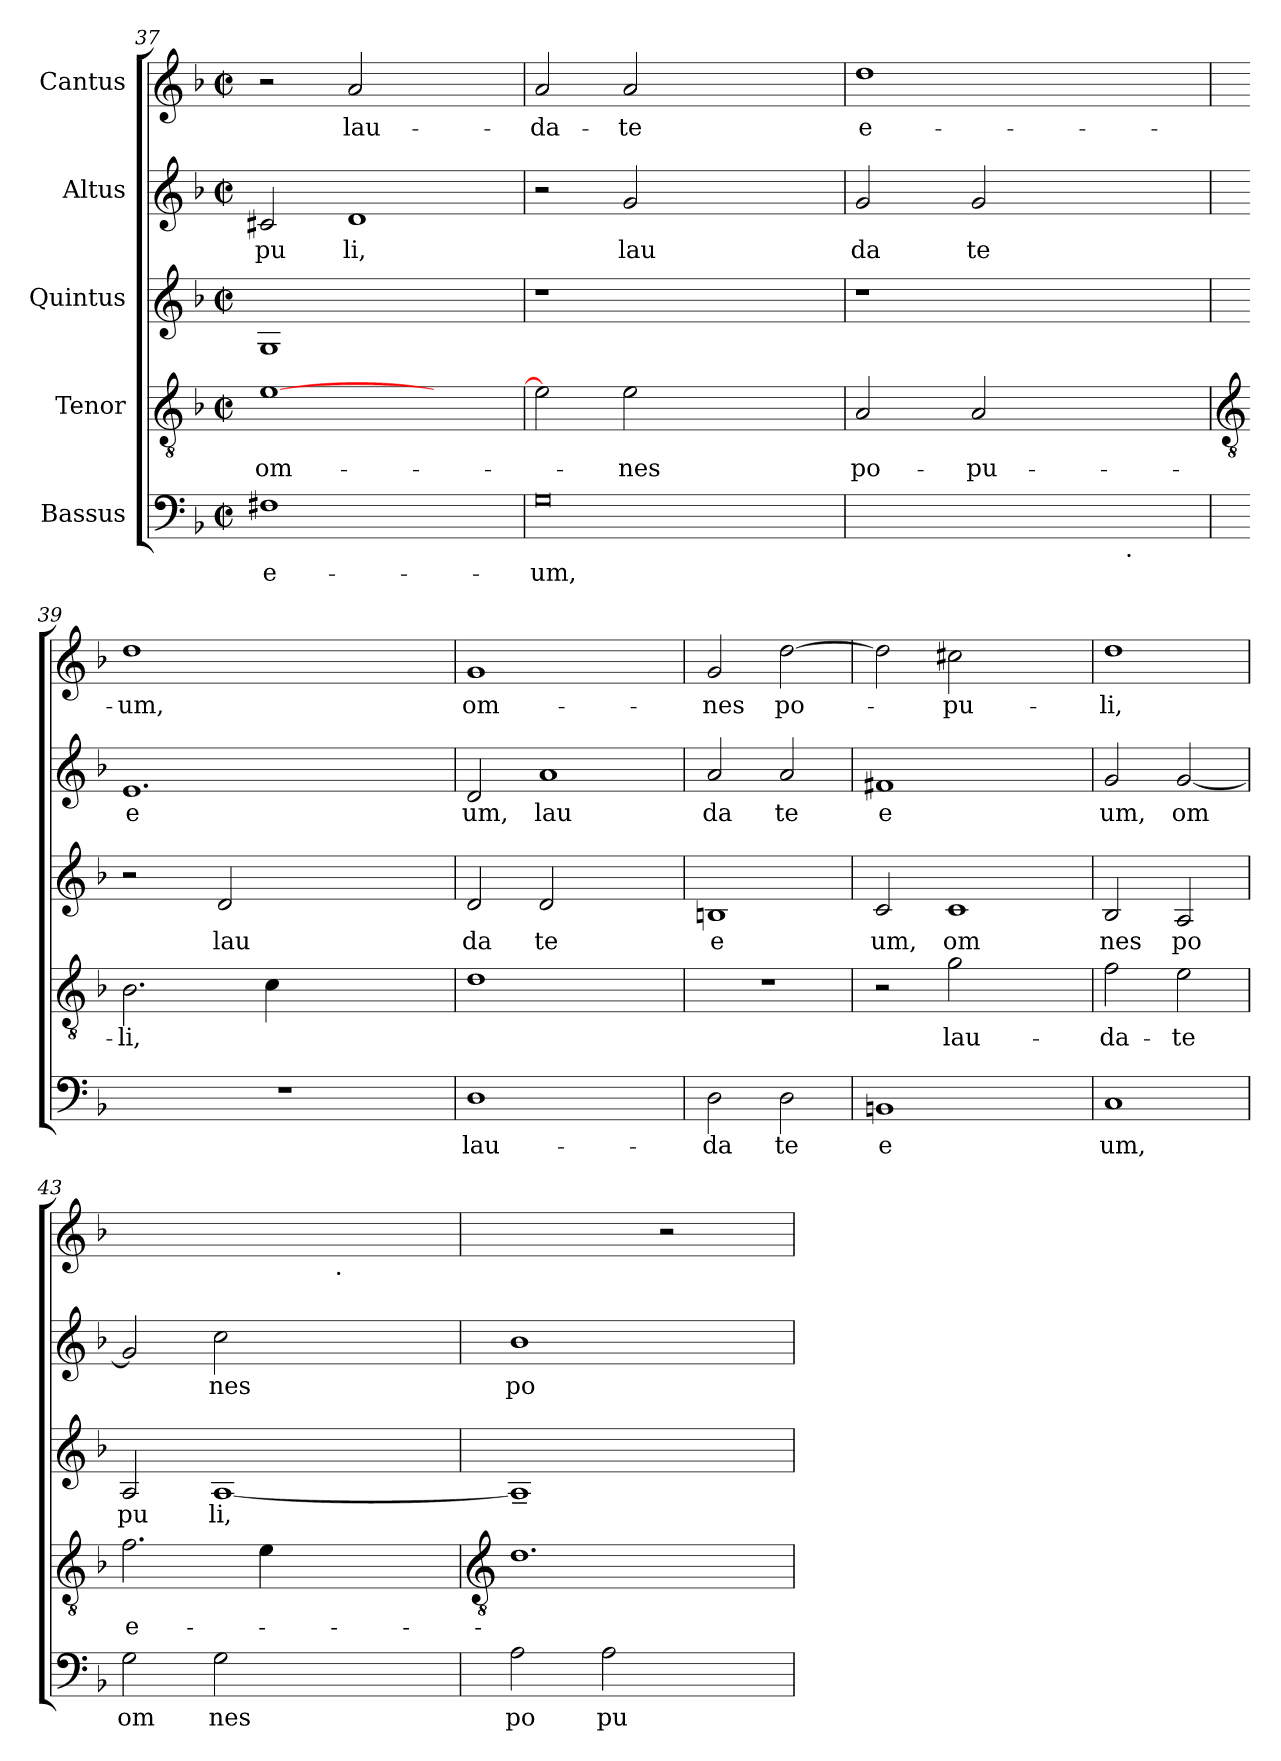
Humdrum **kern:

**kern	**text	**kern	**text	**kern	**text	**kern	**text	**kern	**text
*part5	*part5	*part4	*part4	*part3	*part3	*part2	*part2	*part1	*part1
*staff5	*staff5	*staff4	*staff4	*staff3	*staff3	*staff2	*staff2	*staff1	*staff1
*I"Bassus	*	*I"Tenor	*	*I"Quintus	*	*I"Altus	*	*I"Cantus	*
*clefF4	*	*clefGv2	*	*clefG2	*	*clefG2	*	*clefG2	*
*k[b-]	*	*k[b-]	*	*k[b-]	*	*k[b-]	*	*k[b-]	*
*F:	*	*F:	*	*F:	*	*F:	*	*F:	*
*M2/2	*	*M2/2	*	*M2/2	*	*M2/2	*	*M2/2	*
*met(c|)	*	*met(c|)	*	*met(c|)	*	*met(c|)	*	*met(c|)	*
=37	=37	=37	=37	=37	=37	=37	=37	=37	=37
!	!LO:LY:b	!	!LO:LY:b	!	!	!	!LO:LY:b	!	!
1F#X	e-	[1e	om-	1G	.	2c#X/	pu	2r	.
!	!	!	!	!	!	!	!LO:LY:b	!	!LO:LY:b
.	.	.	.	.	.	1d	li,	2a/	lau-
2ryy	.	2ryy	.	2ryy	.	.	.	2ryy	.
!!LO:LB:g=z
=38	=38	=38	=38	=38	=38	=38	=38	=38	=38
!	!LO:LY:b	!	!	!	!	!	!	!	!LO:LY:b
0G	-um,	2e\]	.	1r	.	2r	.	2a/	-da-
!	!	!	!LO:LY:b	!	!	!	!LO:LY:b	!	!LO:LY:b
.	.	2e\	-nes	.	.	2g/	lau	2a/	-te
.	.	1ryy	.	1ryy	.	1ryy	.	1ryy	.
!!LO:LB:g=z
=39	=39	=39	=39	=39	=39	=39	=39	=39	=39
!	!	!	!LO:LY:b	!	!	!	!LO:LY:b	!	!LO:LY:b
4ryy	.	2A/	po-	1r	.	2g/	da	1dd	e-
4ryy	.	.	.	.	.	.	.	.	.
!	!	!	!LO:LY:b	!	!	!	!LO:LY:b	!	!
4ryy	.	2A/	-pu-	.	.	2g/	te	.	.
32ryy	.	.	.	.	.	.	.	.	.
32ryy	.	.	.	.	.	.	.	.	.
32ryy	.	.	.	.	.	.	.	.	.
32ryy	.	.	.	.	.	.	.	.	.
32ryy	.	.	.	.	.	.	.	.	.
32ryy	.	.	.	.	.	.	.	.	.
!LO:TX:b:t=.	!	!	!	!	!	!	!	!	!
32ryy	.	.	.	.	.	.	.	.	.
4ryy	.	.	.	.	.	.	.	.	.
.	.	8..ryy	.	8..ryy	.	8..ryy	.	8..ryy	.
!!LO:LB:g=z
=39A	=39A	=39A	=39A	=39A	=39A	=39A	=39A	=39A	=39A
*	*	*clefGv2	*	*	*	*	*	*	*
!	!	!	!LO:LY:b	!	!	!	!LO:LY:b	!	!LO:LY:b
4ryy	.	2.B-\	-li,	2r	.	1.e	e	1dd	-um,
4ryy	.	.	.	.	.	.	.	.	.
!	!	!	!	!	!LO:LY:b	!	!	!	!
4ryy	.	.	.	2d/	lau	.	.	.	.
32ryy	.	4c\	.	.	.	.	.	.	.
1r	.	.	.	.	.	.	.	.	.
.	.	2ryy	.	2ryy	.	.	.	2ryy	.
.	.	4ryy	.	4ryy	.	4ryy	.	4ryy	.
.	.	32ryy	.	32ryy	.	32ryy	.	32ryy	.
!!LO:LB:g=z
=40	=40	=40	=40	=40	=40	=40	=40	=40	=40
!	!LO:LY:b	!	!	!	!LO:LY:b	!	!LO:LY:b	!	!LO:LY:b
1D	lau-	1d	.	2d/	da	2d/	um,	1g	om-
!	!	!	!	!	!LO:LY:b	!	!LO:LY:b	!	!
.	.	.	.	2d/	te	1a	lau	.	.
2ryy	.	2ryy	.	2ryy	.	.	.	2ryy	.
!!LO:LB:g=z
=40A	=40A	=40A	=40A	=40A	=40A	=40A	=40A	=40A	=40A
!	!LO:LY:b	!	!	!	!LO:LY:b	!	!LO:LY:b	!	!LO:LY:b
2D\	-da	1r	.	1Bn	e	2a/	da	2g/	-nes
!	!LO:LY:b	!	!	!	!	!	!LO:LY:b	!	!LO:LY:b
2D\	te	.	.	.	.	2a/	te	[2dd\	po-
!!LO:LB:g=z
=41A	=41A	=41A	=41A	=41A	=41A	=41A	=41A	=41A	=41A
!	!LO:LY:b	!	!	!	!LO:LY:b	!	!LO:LY:b	!	!
1BBn	e	2r	.	2c/	um,	1f#X	e	2dd\]	.
!	!	!	!LO:LY:b	!	!LO:LY:b	!	!	!	!LO:LY:b
.	.	2g\	lau-	1c	om	.	.	2cc#X\	-pu-
2ryy	.	2ryy	.	.	.	2ryy	.	2ryy	.
=42A	=42A	=42A	=42A	=42A	=42A	=42A	=42A	=42A	=42A
!	!LO:LY:b	!	!LO:LY:b	!	!LO:LY:b	!	!LO:LY:b	!	!LO:LY:b
1C	um,	2f\	-da-	2B-/	nes	2g/	um,	1dd	-li,
!	!	!	!LO:LY:b	!	!LO:LY:b	!	!LO:LY:b	!	!
.	.	2e\	-te	2A/	po	[2g/	om	.	.
!!LO:LB:g=z
=43	=43	=43	=43	=43	=43	=43	=43	=43	=43
!	!LO:LY:b	!	!LO:LY:b	!	!LO:LY:b	!	!	!	!
2G\	om	2.f\	e-	2A/	pu	2g/]	.	4ryy	.
.	.	.	.	.	.	.	.	4ryy	.
!	!LO:LY:b	!	!	!	!LO:LY:b	!	!LO:LY:b	!	!
2G\	nes	.	.	[1A	li,	2cc\	nes	4ryy	.
.	.	4e\	.	.	.	.	.	32ryy	.
.	.	.	.	.	.	.	.	32ryy	.
.	.	.	.	.	.	.	.	32ryy	.
.	.	.	.	.	.	.	.	32ryy	.
.	.	.	.	.	.	.	.	32ryy	.
.	.	.	.	.	.	.	.	32ryy	.
!	!	!	!	!	!	!	!	!LO:TX:b:t=.	!
.	.	.	.	.	.	.	.	32ryy	.
.	.	.	.	.	.	.	.	4ryy	.
2ryy	.	2ryy	.	.	.	2ryy	.	.	.
.	.	.	.	.	.	.	.	4ryy	.
.	.	.	.	.	.	.	.	32ryy	.
!!LO:LB:g=z
=44	=44	=44	=44	=44	=44	=44	=44	=44	=44
*	*	*clefGv2	*	*	*	*	*	*	*
!	!LO:LY:b	!	!	!	!	!	!LO:LY:b	!	!
2A\	po	1.d	.	1A~]	.	1b-	po	4ryy	.
.	.	.	.	.	.	.	.	4ryy	.
!	!LO:LY:b	!	!	!	!	!	!	!	!
2A\	pu	.	.	.	.	.	.	4ryy	.
.	.	.	.	.	.	.	.	32ryy	.
.	.	.	.	.	.	.	.	2r	.
2ryy	.	.	.	2ryy	.	2ryy	.	.	.
.	.	.	.	.	.	.	.	8..ryy	.
=	=	=	=	=	=	=	=	=	=
*-	*-	*-	*-	*-	*-	*-	*-	*-	*-
